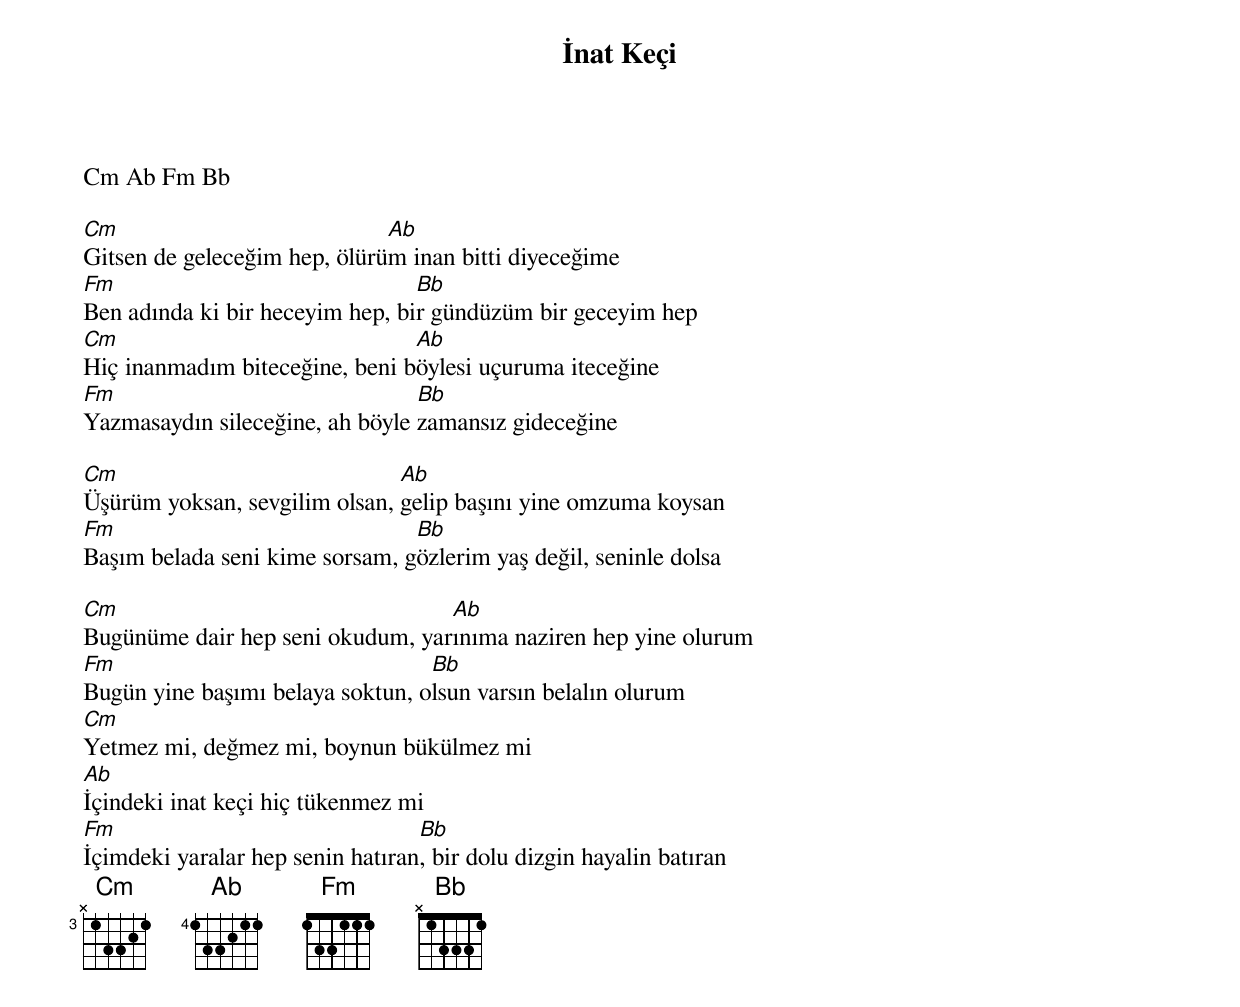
{title: İnat Keçi}
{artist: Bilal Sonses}

Cm Ab Fm Bb

Cm                            Ab
Gitsen de geleceğim hep, ölürüm inan bitti diyeceğime
Fm                               Bb
Ben adında ki bir heceyim hep, bir gündüzüm bir geceyim hep
Cm                              Ab
Hiç inanmadım biteceğine, beni böylesi uçuruma iteceğine
Fm                               Bb
Yazmasaydın sileceğine, ah böyle zamansız gideceğine

Cm                             Ab
Üşürüm yoksan, sevgilim olsan, gelip başını yine omzuma koysan
Fm                              Bb
Başım belada seni kime sorsam, gözlerim yaş değil, seninle dolsa

Cm                                Ab
Bugünüme dair hep seni okudum, yarınıma naziren hep yine olurum
Fm                                Bb
Bugün yine başımı belaya soktun, olsun varsın belalın olurum
Cm
Yetmez mi, değmez mi, boynun bükülmez mi
Ab
İçindeki inat keçi hiç tükenmez mi
Fm                                Bb
İçimdeki yaralar hep senin hatıran, bir dolu dizgin hayalin batıran
